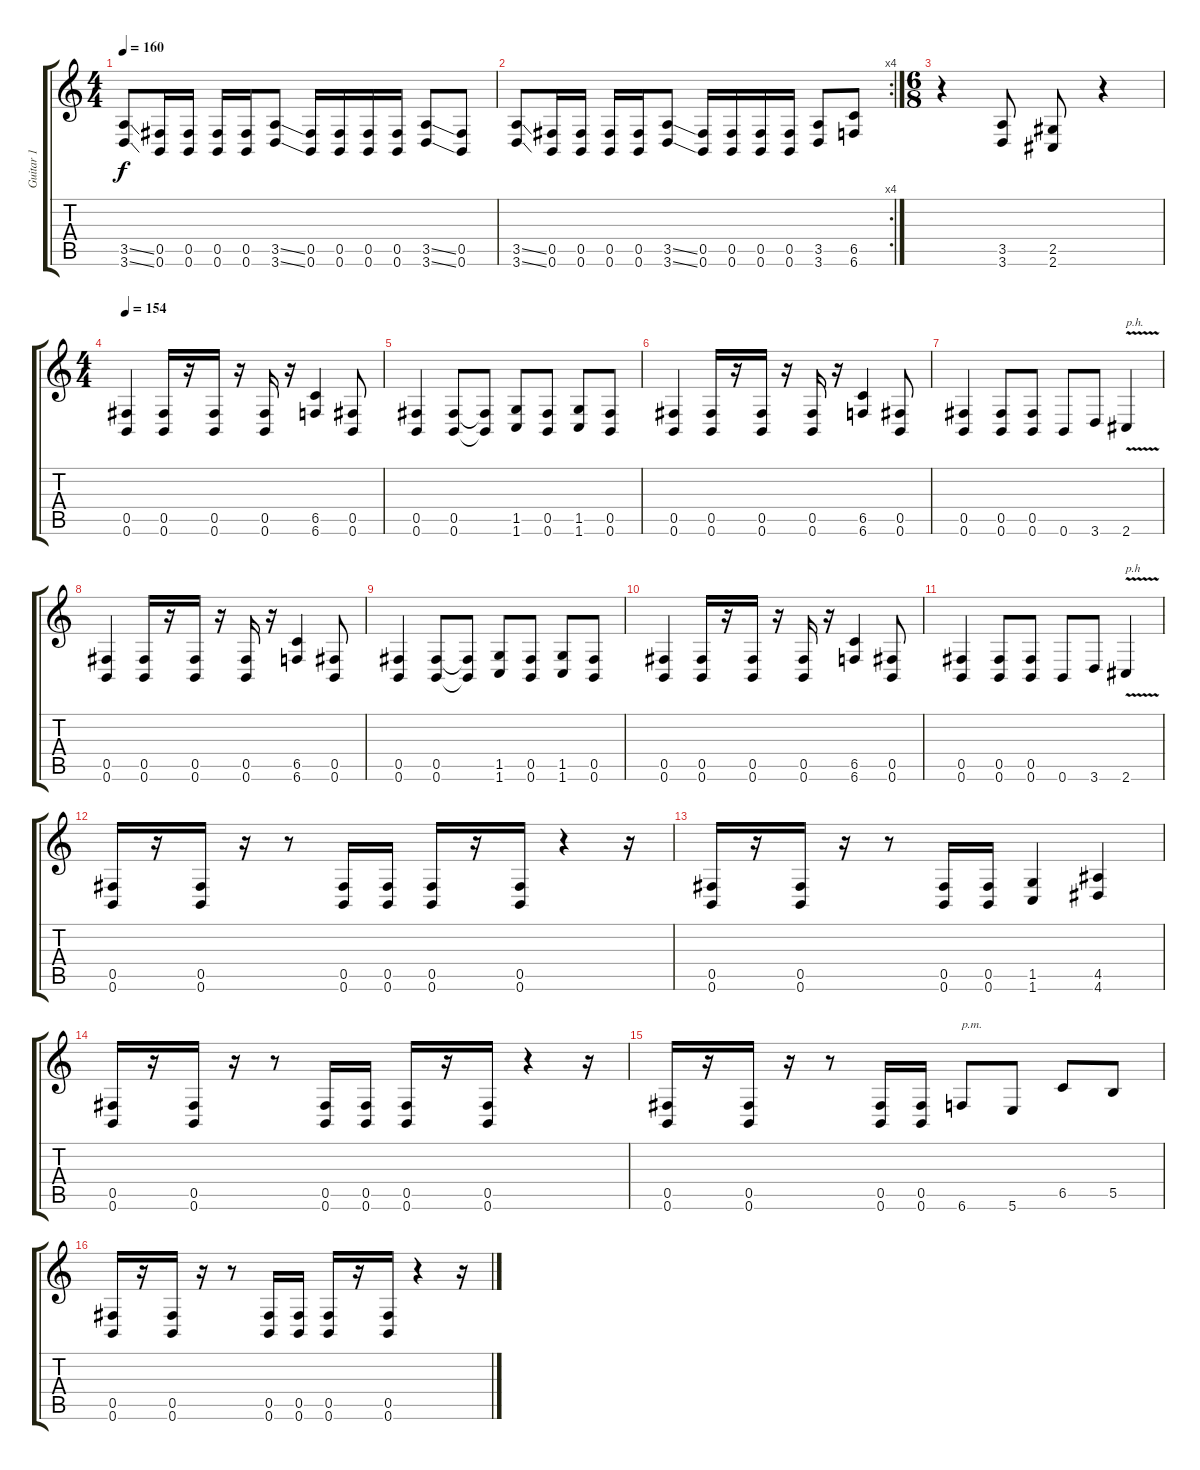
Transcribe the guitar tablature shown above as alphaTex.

\track ("Guitar 1" "Guitar 1") {instrument overdrivenguitar}
\staff {score tabs}
\tuning (Db4 Ab3 E3 B2 Gb2 B1) {hide}
\ts (4 4)
\tempo 160
\clef g2
\ks c
(3.5{ss} 3.6{ss}).8{dy f instrument overdrivenguitar} (0.5 0.6).16 (0.5 0.6).16 (0.5 0.6).16 (0.5 0.6).16 (3.5{ss} 3.6{ss}).8 (0.5 0.6).16 (0.5 0.6).16 (0.5 0.6).16 (0.5 0.6).16 (3.5{ss} 3.6{ss}).8 (0.5 0.6).8 |
\rc 4
(3.5{ss} 3.6{ss}).8 (0.5 0.6).16 (0.5 0.6).16 (0.5 0.6).16 (0.5 0.6).16 (3.5{ss} 3.6{ss}).8 (0.5 0.6).16 (0.5 0.6).16 (0.5 0.6).16 (0.5 0.6).16 (3.5 3.6).8 (6.5 6.6).8 |
\ts (6 8)
r.4 (3.5 3.6).8 (2.5 2.6).8 r.4 |
\ts (4 4)
\tempo 154
(0.5 0.6).4 (0.5 0.6).16 r.16 (0.5 0.6).16 r.16 (0.5 0.6).16 r.16 (6.5 6.6).4 (0.5 0.6).8 |
(0.5 0.6).4 (0.5 0.6).8 (0.5{t} 0.6{t}).8 (1.5 1.6).8 (0.5 0.6).8 (1.5 1.6).8 (0.5 0.6).8 |
(0.5 0.6).4 (0.5 0.6).16 r.16 (0.5 0.6).16 r.16 (0.5 0.6).16 r.16 (6.5 6.6).4 (0.5 0.6).8 |
(0.5 0.6).4 (0.5 0.6).8 (0.5 0.6).8 0.6.8 3.6.8 2.6{v}.4{txt "p.h."} |
(0.5 0.6).4 (0.5 0.6).16 r.16 (0.5 0.6).16 r.16 (0.5 0.6).16 r.16 (6.5 6.6).4 (0.5 0.6).8 |
(0.5 0.6).4 (0.5 0.6).8 (0.5{t} 0.6{t}).8 (1.5 1.6).8 (0.5 0.6).8 (1.5 1.6).8 (0.5 0.6).8 |
(0.5 0.6).4 (0.5 0.6).16 r.16 (0.5 0.6).16 r.16 (0.5 0.6).16 r.16 (6.5 6.6).4 (0.5 0.6).8 |
(0.5 0.6).4 (0.5 0.6).8 (0.5 0.6).8 0.6.8 3.6.8 2.6{v}.4{txt "p.h"} |
(0.5 0.6).16 r.16 (0.5 0.6).16 r.16 r.8 (0.5 0.6).16 (0.5 0.6).16 (0.5 0.6).16 r.16 (0.5 0.6).16 r.4 r.16 |
(0.5 0.6).16 r.16 (0.5 0.6).16 r.16 r.8 (0.5 0.6).16 (0.5 0.6).16 (1.5 1.6).4 (4.5 4.6).4 |
(0.5 0.6).16 r.16 (0.5 0.6).16 r.16 r.8 (0.5 0.6).16 (0.5 0.6).16 (0.5 0.6).16 r.16 (0.5 0.6).16 r.4 r.16 |
(0.5 0.6).16 r.16 (0.5 0.6).16 r.16 r.8 (0.5 0.6).16 (0.5 0.6).16 6.6.8{txt "p.m."} 5.6.8 6.5.8 5.5.8 |
(0.5 0.6).16 r.16 (0.5 0.6).16 r.16 r.8 (0.5 0.6).16 (0.5 0.6).16 (0.5 0.6).16 r.16 (0.5 0.6).16 r.4 r.16
